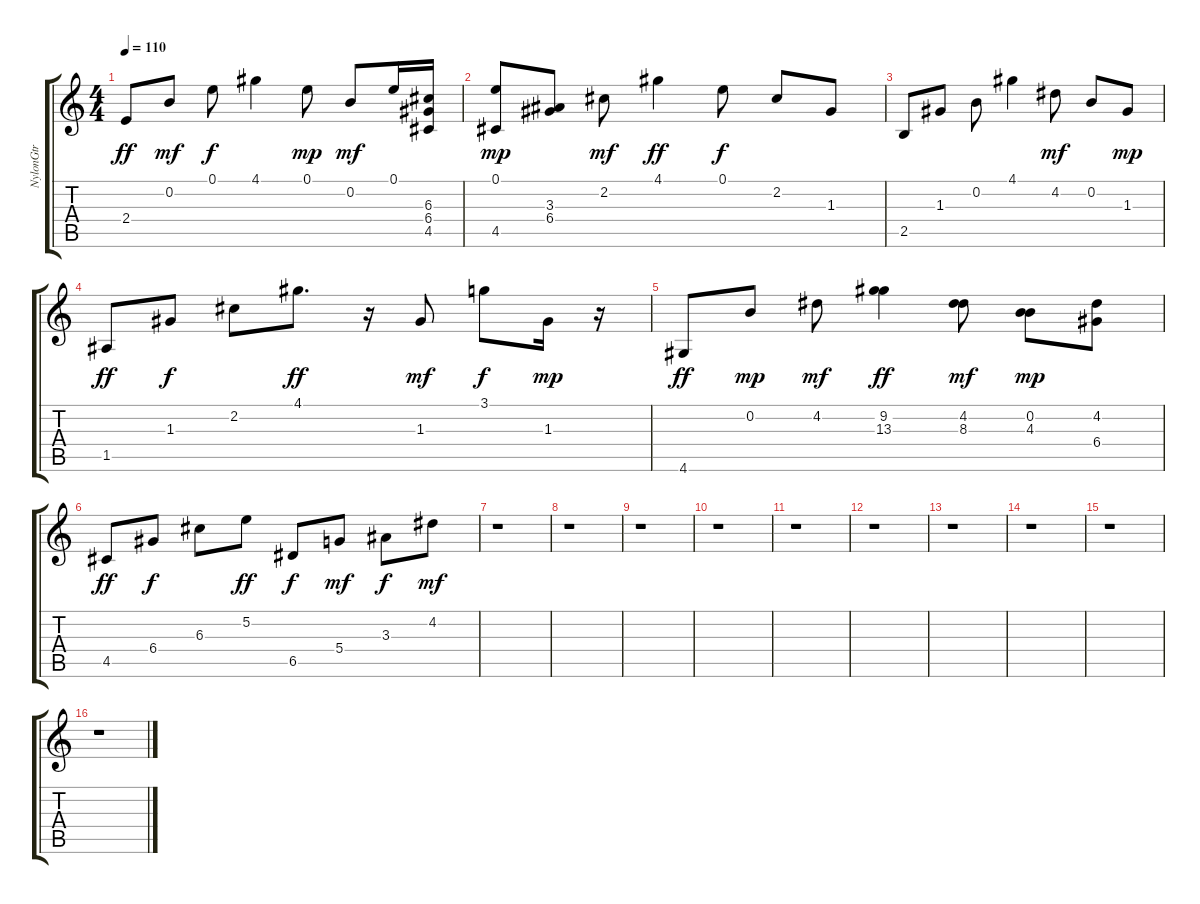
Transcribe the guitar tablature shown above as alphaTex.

\track ("NylonGtr" "NylonGtr") {instrument acousticguitarnylon}
\staff {score tabs}
\tuning (E4 B3 G3 D3 A2 E2) {hide}
\ts (4 4)
\tempo 110
\clef g2
\ks c
2.4.8{dy ff} 0.2.8{dy mf} 0.1.8{dy f} 4.1.4 0.1.8{dy mp} 0.2.8{dy mf} 0.1.16 (6.3 6.4 4.5).16 |
(0.1 4.5).8{dy mp} (3.3 6.4).8 2.2.8{dy mf} 4.1.4{dy ff} 0.1.8{dy f} 2.2.8 1.3.8 |
2.5.8 1.3.8 0.2.8 4.1.4 4.2.8{dy mf} 0.2.8 1.3.8{dy mp} |
1.5.8{dy ff} 1.3.8{dy f} 2.2.8 4.1.8{d dy ff} r.16 1.3.8{dy mf} 3.1.8{dy f} 1.3.16{dy mp} r.16 |
4.6.8{dy ff} 0.2.8{dy mp} 4.2.8{dy mf} (9.2 13.3).4{dy ff} (4.2 8.3).8{dy mf} (0.2 4.3).8{dy mp} (4.2 6.4).8 |
4.5.8{dy ff} 6.4.8{dy f} 6.3.8 5.2.8{dy ff} 6.5.8{dy f} 5.4.8{dy mf} 3.3.8{dy f} 4.2.8{dy mf} |
r.1 |
r.1 |
r.1 |
r.1 |
r.1 |
r.1 |
r.1 |
r.1 |
r.1 |
r.1
